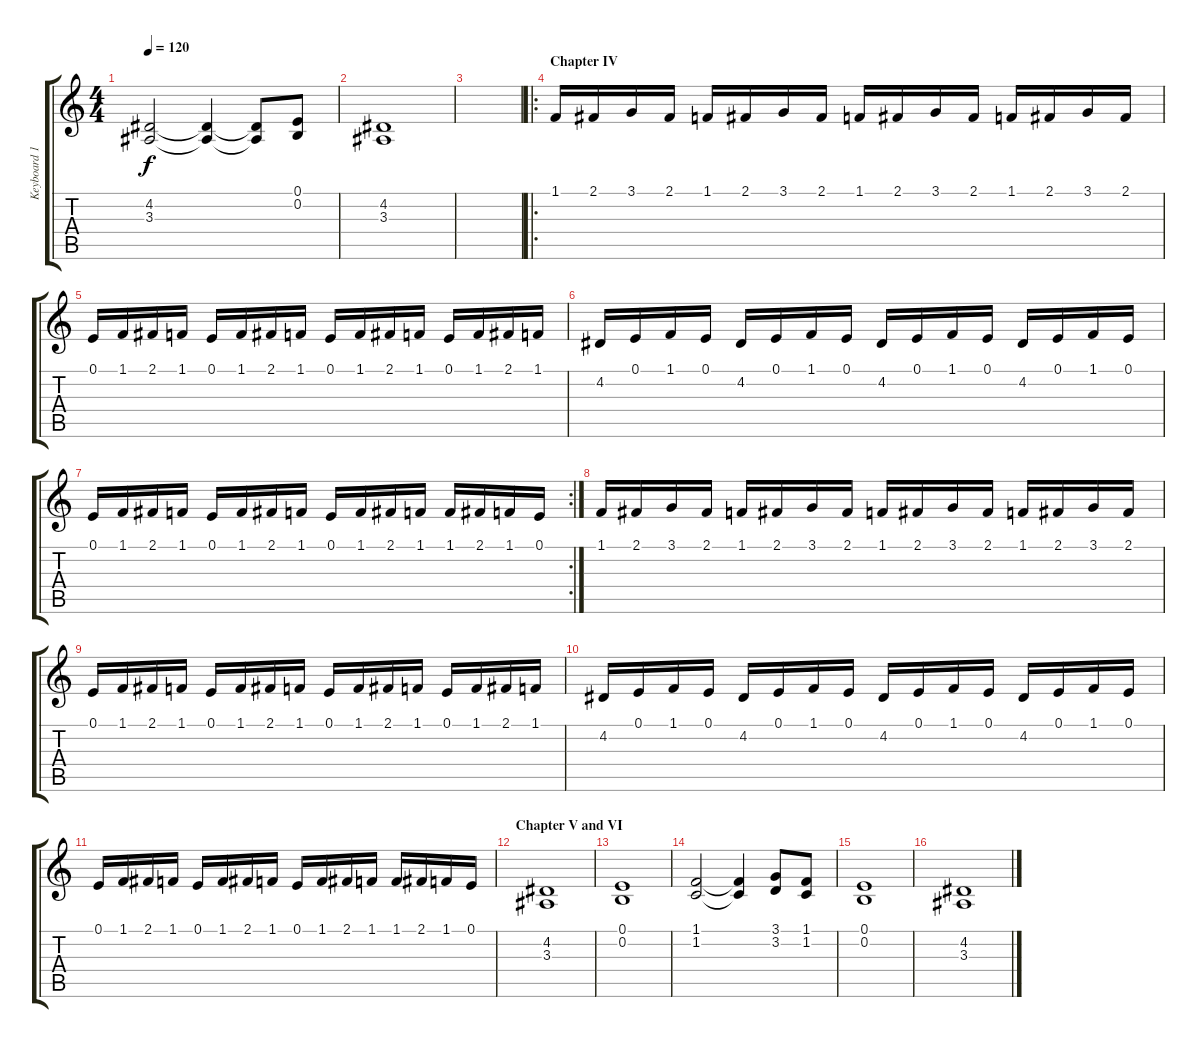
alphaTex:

\track ("Keyboard 1 (Organ)" "Keyboard 1") {instrument churchorgan}
\staff {score tabs}
\tuning (E4 B3 G3 D3 A2 E2) {hide}
\ts (4 4)
\tempo 120
\clef g2
\ks c
(4.2 3.3).2{dy f} (4.2{t} 3.3{t}).4 (4.2{t} 3.3{t}).8 (0.1 0.2).8 |
(4.2 3.3).1 |
|
\ro
\section ("" "Chapter IV")
1.1.16 2.1.16 3.1.16 2.1.16 1.1.16 2.1.16 3.1.16 2.1.16 1.1.16 2.1.16 3.1.16 2.1.16 1.1.16 2.1.16 3.1.16 2.1.16 |
0.1.16 1.1.16 2.1.16 1.1.16 0.1.16 1.1.16 2.1.16 1.1.16 0.1.16 1.1.16 2.1.16 1.1.16 0.1.16 1.1.16 2.1.16 1.1.16 |
4.2.16 0.1.16 1.1.16 0.1.16 4.2.16 0.1.16 1.1.16 0.1.16 4.2.16 0.1.16 1.1.16 0.1.16 4.2.16 0.1.16 1.1.16 0.1.16 |
\rc 2
0.1.16 1.1.16 2.1.16 1.1.16 0.1.16 1.1.16 2.1.16 1.1.16 0.1.16 1.1.16 2.1.16 1.1.16 1.1.16 2.1.16 1.1.16 0.1.16 |
1.1.16 2.1.16 3.1.16 2.1.16 1.1.16 2.1.16 3.1.16 2.1.16 1.1.16 2.1.16 3.1.16 2.1.16 1.1.16 2.1.16 3.1.16 2.1.16 |
0.1.16 1.1.16 2.1.16 1.1.16 0.1.16 1.1.16 2.1.16 1.1.16 0.1.16 1.1.16 2.1.16 1.1.16 0.1.16 1.1.16 2.1.16 1.1.16 |
4.2.16 0.1.16 1.1.16 0.1.16 4.2.16 0.1.16 1.1.16 0.1.16 4.2.16 0.1.16 1.1.16 0.1.16 4.2.16 0.1.16 1.1.16 0.1.16 |
0.1.16 1.1.16 2.1.16 1.1.16 0.1.16 1.1.16 2.1.16 1.1.16 0.1.16 1.1.16 2.1.16 1.1.16 1.1.16 2.1.16 1.1.16 0.1.16 |
\section ("" "Chapter V and VI")
(4.2 3.3).1 |
(0.1 0.2).1 |
(1.1 1.2).2 (1.1{t} 1.2{t}).4 (3.1 3.2).8 (1.1 1.2).8 |
(0.1 0.2).1 |
(4.2 3.3).1
